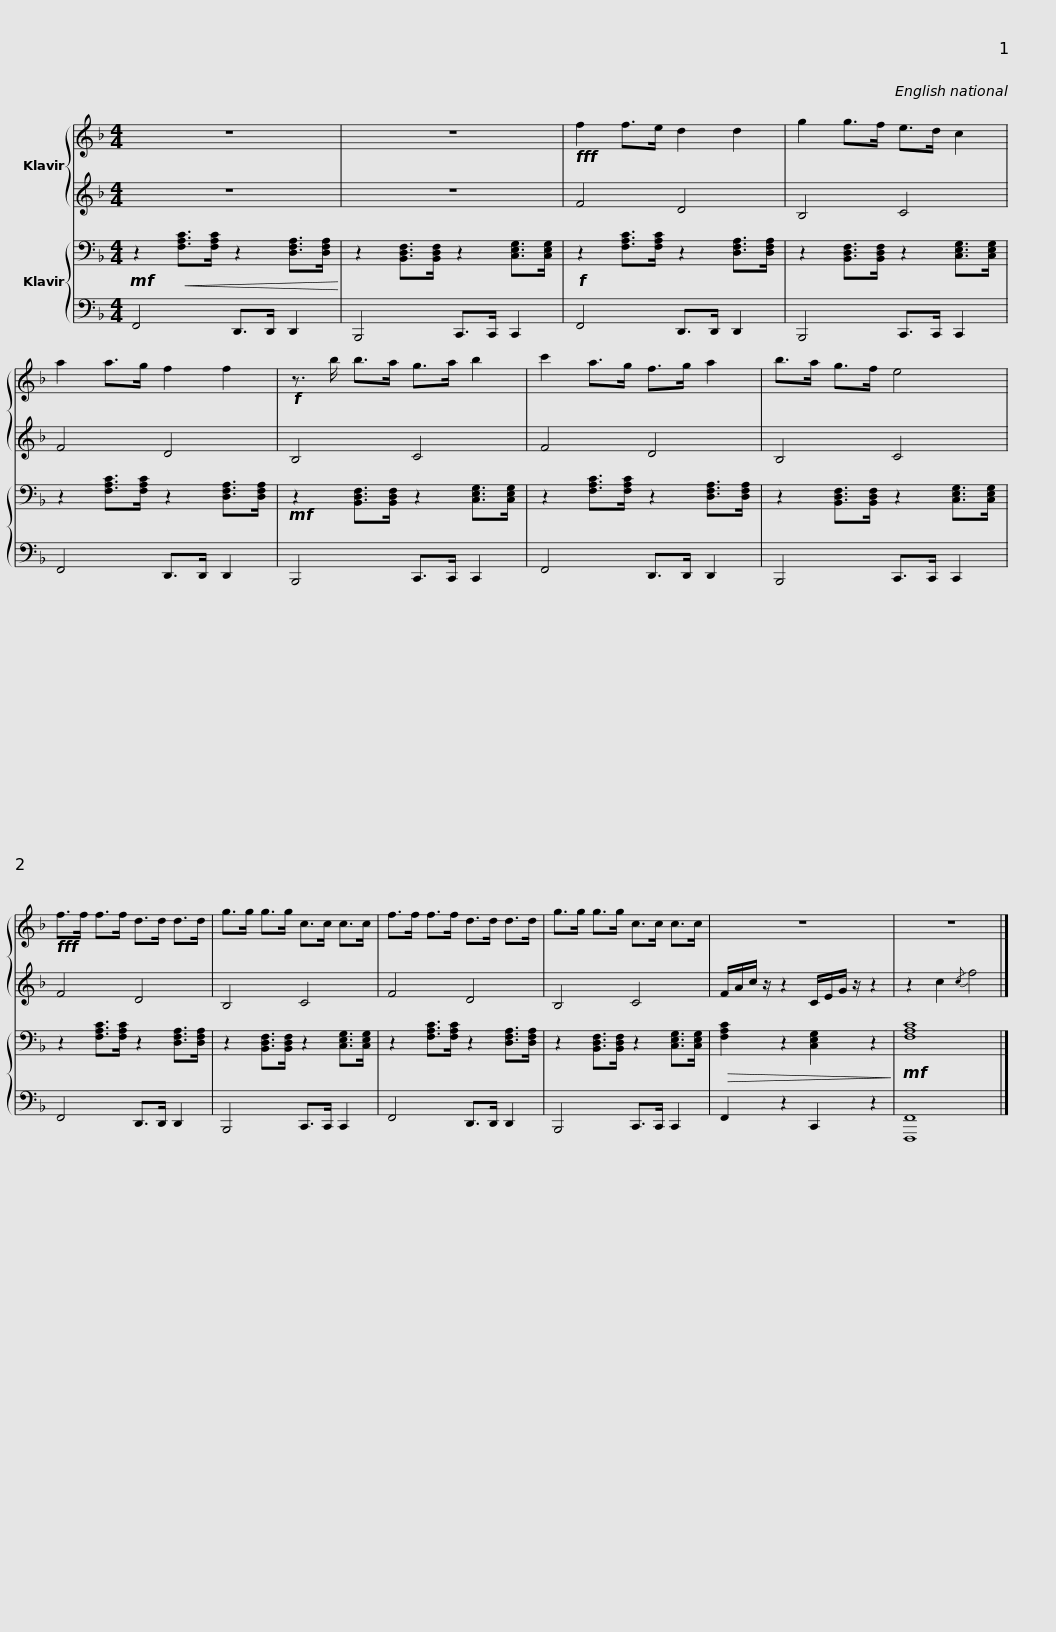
X:1
%%score { 1 | 2 } { 3 | 4 }
L:1/8
M:4/4
I:linebreak $
K:F
V:1 treble
V:2 treble
V:3 bass
V:4 bass
V:1
 z8 | z8 |!fff! f2 f>e d2 d2 | g2 g>f e>d c2 |$ a2 a>g f2 f2 | %5
!f! z3/2 b/ b>a g>a b2 | c'2 a>g f>g a2 | b>a g>f e4 |$!fff! f>f f>f d>d d>d | g>g g>g c>c c>c | %10
 f>f f>f d>d d>d | g>g g>g c>c c>c |$ z8 | z8 |] %14
V:2
 z8 | z8 | F4 D4 | B,4 C4 |$ F4 D4 | %5
 B,4 C4 | F4 D4 | B,4 C4 |$ F4 D4 | B,4 C4 | %10
 F4 D4 | B,4 C4 |$ F/A/c/ z/ z2 C/E/G/ z/ z2 | z2 c2{/c} f4 |] %14
V:3
!mf! z2!<(! [F,A,C]>[F,A,C] z2 [D,F,A,]>[D,F,A,]!<)! | z2 [B,,D,F,]>[B,,D,F,] z2 [C,E,G,]>[C,E,G,] |!f! z2 [F,A,C]>[F,A,C] z2 [D,F,A,]>[D,F,A,] | z2 [B,,D,F,]>[B,,D,F,] z2 [C,E,G,]>[C,E,G,] |$ z2 [F,A,C]>[F,A,C] z2 [D,F,A,]>[D,F,A,] | %5
!mf! z2 [B,,D,F,]>[B,,D,F,] z2 [C,E,G,]>[C,E,G,] | z2 [F,A,C]>[F,A,C] z2 [D,F,A,]>[D,F,A,] | z2 [B,,D,F,]>[B,,D,F,] z2 [C,E,G,]>[C,E,G,] |$ z2 [F,A,C]>[F,A,C] z2 [D,F,A,]>[D,F,A,] | z2 [B,,D,F,]>[B,,D,F,] z2 [C,E,G,]>[C,E,G,] | %10
 z2 [F,A,C]>[F,A,C] z2 [D,F,A,]>[D,F,A,] | z2 [B,,D,F,]>[B,,D,F,] z2 [C,E,G,]>[C,E,G,] |$!>(! [F,A,C]2 z2 [C,E,G,]2 z2!>)! |!mf! [F,A,C]8 |] %14
V:4
 F,,4 D,,>D,, D,,2 | B,,,4 C,,>C,, C,,2 | F,,4 D,,>D,, D,,2 | B,,,4 C,,>C,, C,,2 |$ F,,4 D,,>D,, D,,2 | %5
 B,,,4 C,,>C,, C,,2 | F,,4 D,,>D,, D,,2 | B,,,4 C,,>C,, C,,2 |$ F,,4 D,,>D,, D,,2 | B,,,4 C,,>C,, C,,2 | %10
 F,,4 D,,>D,, D,,2 | B,,,4 C,,>C,, C,,2 |$ F,,2 z2 C,,2 z2 | [F,,,F,,]8 |] %14
